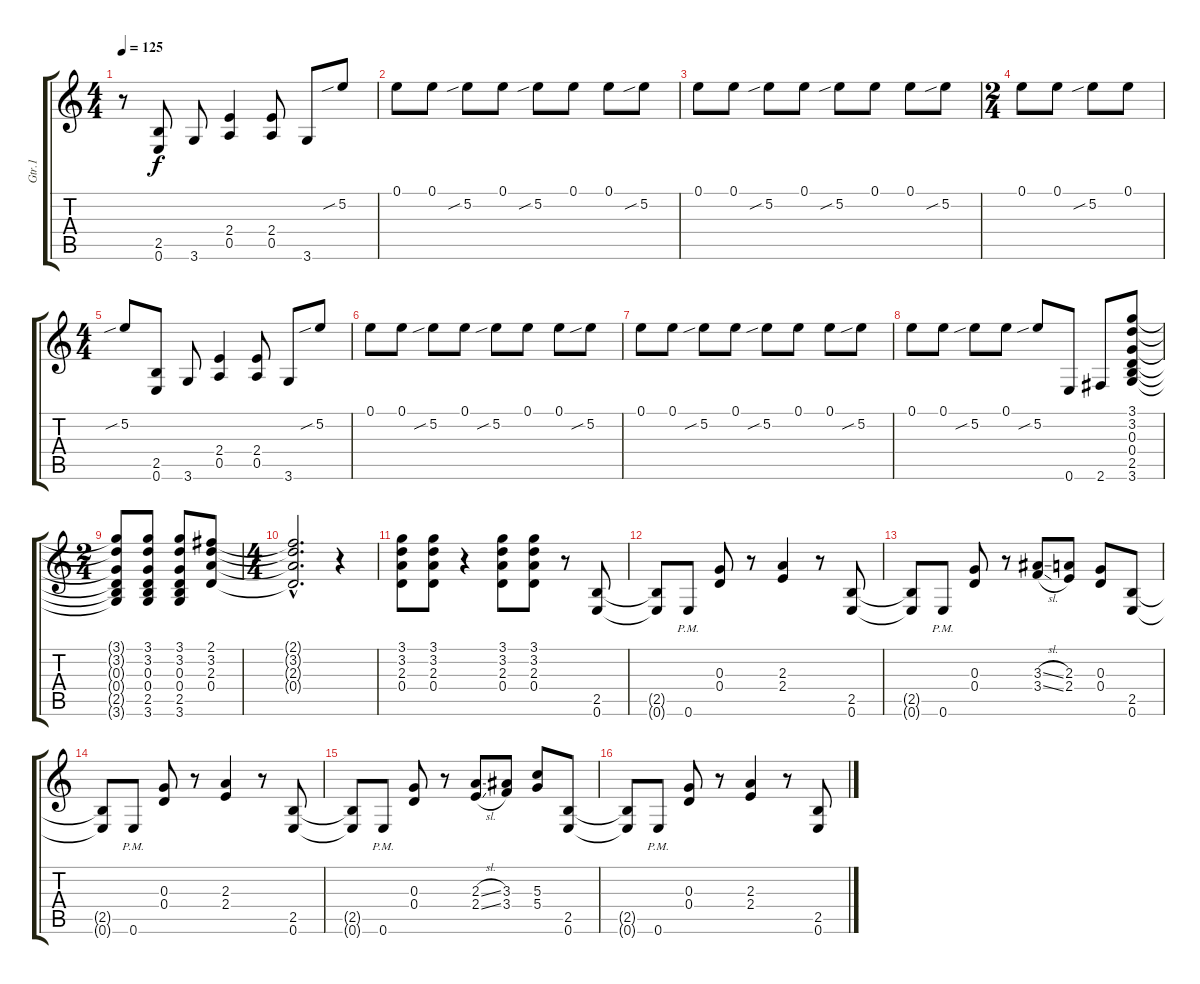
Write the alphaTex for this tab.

\track ("Gtr.1" "Gtr.1") {instrument distortionguitar}
\staff {score tabs}
\tuning (E4 B3 G3 D3 A2 E2) {hide}
\ts (4 4)
\tempo 125
\clef g2
\ks c
r.8{dy f instrument distortionguitar} (2.5 0.6).8 3.6.8 (2.4 0.5).4 (2.4 0.5).8 3.6.8 5.2{sib}.8 |
0.1.8 0.1.8 5.2{sib}.8 0.1.8 5.2{sib}.8 0.1.8 0.1.8 5.2{sib}.8 |
0.1.8 0.1.8 5.2{sib}.8 0.1.8 5.2{sib}.8 0.1.8 0.1.8 5.2{sib}.8 |
\ts (2 4)
0.1.8 0.1.8 5.2{sib}.8 0.1.8 |
\ts (4 4)
5.2{sib}.8 (2.5 0.6).8 3.6.8 (2.4 0.5).4 (2.4 0.5).8 3.6.8 5.2{sib}.8 |
0.1.8 0.1.8 5.2{sib}.8 0.1.8 5.2{sib}.8 0.1.8 0.1.8 5.2{sib}.8 |
0.1.8 0.1.8 5.2{sib}.8 0.1.8 5.2{sib}.8 0.1.8 0.1.8 5.2{sib}.8 |
0.1.8 0.1.8 5.2{sib}.8 0.1.8 5.2{sib}.8 0.6.8 2.6.8 (3.1 3.2 0.3 0.4 2.5 3.6).8 |
\ts (2 4)
(3.1{t} 3.2{t} 0.3{t} 0.4{t} 2.5{t} 3.6{t}).8 (3.1 3.2 0.3 0.4 2.5 3.6).8 (3.1 3.2 0.3 0.4 2.5 3.6).8 (2.1 3.2 2.3 0.4).8 |
\ts (4 4)
(2.1{hac t} 3.2{hac t} 2.3{hac t} 0.4{hac t}).2{d} r.4 |
(3.1 3.2 2.3 0.4).8 (3.1 3.2 2.3 0.4).8 r.4 (3.1 3.2 2.3 0.4).8 (3.1 3.2 2.3 0.4).8 r.8 (2.5 0.6).8 |
(2.5{t} 0.6{t}).8 0.6{pm}.8 (0.3 0.4).8 r.8 (2.3 2.4).4 r.8 (2.5 0.6).8 |
(2.5{t} 0.6{t}).8 0.6{pm}.8 (0.3 0.4).8 r.8 (3.3{sl} 3.4{sl}).8 (2.3 2.4).8 (0.3 0.4).8 (2.5 0.6).8 |
(2.5{t} 0.6{t}).8 0.6{pm}.8 (0.3 0.4).8 r.8 (2.3 2.4).4 r.8 (2.5 0.6).8 |
(2.5{t} 0.6{t}).8 0.6{pm}.8 (0.3 0.4).8 r.8 (2.3{sl} 2.4{sl}).8 (3.3 3.4).8 (5.3 5.4).8 (2.5 0.6).8 |
(2.5{t} 0.6{t}).8 0.6{pm}.8 (0.3 0.4).8 r.8 (2.3 2.4).4 r.8 (2.5 0.6).8
